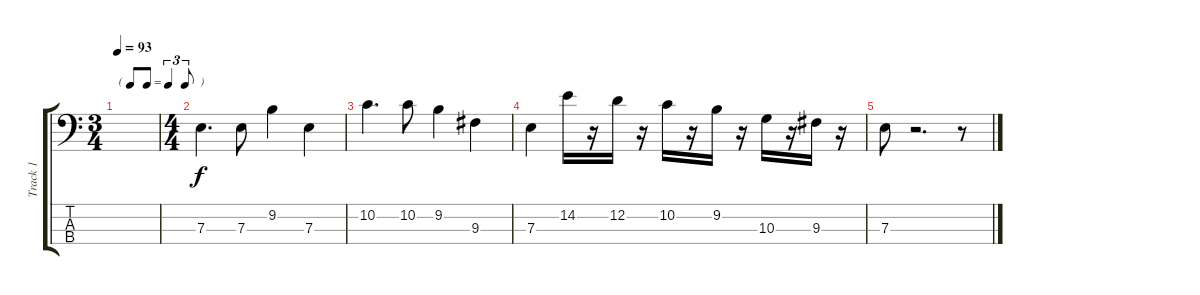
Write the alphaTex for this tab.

\track ("Track 1" "Track 1") {instrument electricbassfinger}
\staff {score tabs}
\tuning (G2 D2 A1 E1) {hide}
\ts (3 4)
\tf triplet8th
\tempo 93
\clef f4
\ks c
|
\ts (4 4)
7.3.4{d} 7.3.8 9.2.4 7.3.4 |
10.2.4{d} 10.2.8 9.2.4 9.3.4 |
7.3.4 14.2.16 r.16 12.2.16 r.16 10.2.16 r.16 9.2.16 r.16 10.3.16 r.16 9.3.16 r.16 |
7.3.8 r.2{d} r.8
